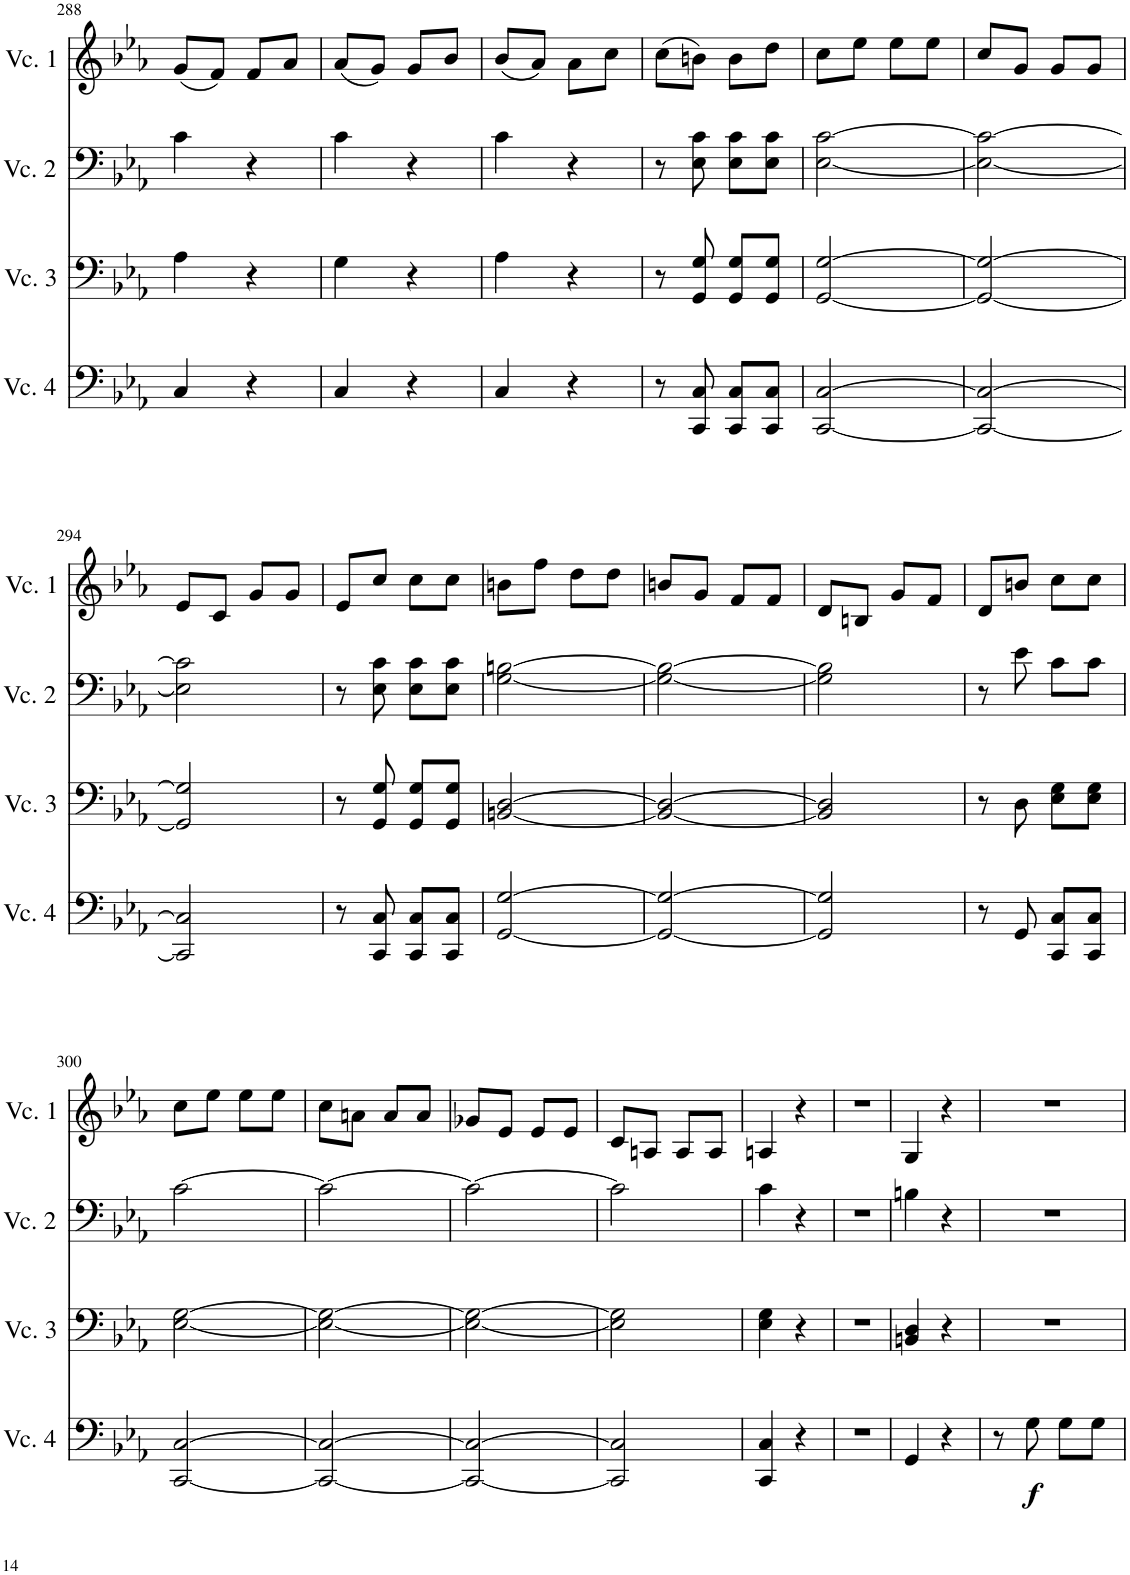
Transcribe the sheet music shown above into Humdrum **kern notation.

**kern	**dynam	**kern	**kern	**kern
*part4	*part4	*part3	*part2	*part1
*staff4	*staff4	*staff3	*staff2	*staff1
*I"Cello 4	*	*I"Cello 3	*I"Cello 2	*I"Cello 1
!!LO:PB:g=z
*clefF4	*	*clefF4	*clefF4	*clefG2
*k[b-e-a-]	*	*k[b-e-a-]	*k[b-e-a-]	*k[b-e-a-]
*M2/4	*	*M2/4	*M2/4	*M2/4
=288	=288	=288	=288	=288
4C/	.	4A-\	4c\	(8g/L
.	.	.	.	8f/J)
4r	.	4r	4r	8f/L
.	.	.	.	8a-/J
=289	=289	=289	=289	=289
4C/	.	4G\	4c\	(8a-/L
.	.	.	.	8g/J)
4r	.	4r	4r	8g/L
.	.	.	.	8b-/J
=290	=290	=290	=290	=290
4C/	.	4A-\	4c\	(8b-/L
.	.	.	.	8a-/J)
4r	.	4r	4r	8a-\L
.	.	.	.	8cc\J
=291	=291	=291	=291	=291
8r	.	8r	8r	(8cc\L
8CC/ 8C/	.	8GG/ 8G/	8E-\ 8c\	8bn\J)
8CC/ 8C/L	.	8GG/ 8G/L	8E-\ 8c\L	8b\L
8CC/ 8C/J	.	8GG/ 8G/J	8E-\ 8c\J	8dd\J
=292	=292	=292	=292	=292
[2CC/ [2C/	.	[2GG/ [2G/	[2E-\ [2c\	8cc\L
.	.	.	.	8ee-\J
.	.	.	.	8ee-\L
.	.	.	.	8ee-\J
=293	=293	=293	=293	=293
2CC/_ 2C/_	.	2GG/_ 2G/_	2E-\_ 2c\_	8cc/L
.	.	.	.	8g/J
.	.	.	.	8g/L
.	.	.	.	8g/J
!!LO:LB:g=z
=294	=294	=294	=294	=294
2CC/] 2C/]	.	2GG/] 2G/]	2E-\] 2c\]	8e-/L
.	.	.	.	8c/J
.	.	.	.	8g/L
.	.	.	.	8g/J
=295	=295	=295	=295	=295
8r	.	8r	8r	8e-/L
8CC/ 8C/	.	8GG/ 8G/	8E-\ 8c\	8cc/J
8CC/ 8C/L	.	8GG/ 8G/L	8E-\ 8c\L	8cc\L
8CC/ 8C/J	.	8GG/ 8G/J	8E-\ 8c\J	8cc\J
=296	=296	=296	=296	=296
[2GG/ [2G/	.	[2BBn/ [2D/	[2G\ [2Bn\	8bn\L
.	.	.	.	8ff\J
.	.	.	.	8dd\L
.	.	.	.	8dd\J
=297	=297	=297	=297	=297
2GG/_ 2G/_	.	2BB/_ 2D/_	2G\_ 2B\_	8bn/L
.	.	.	.	8g/J
.	.	.	.	8f/L
.	.	.	.	8f/J
=298	=298	=298	=298	=298
2GG/] 2G/]	.	2BB/] 2D/]	2G\] 2B\]	8d/L
.	.	.	.	8Bn/J
.	.	.	.	8g/L
.	.	.	.	8f/J
=299	=299	=299	=299	=299
8r	.	8r	8r	8d/L
8GG/	.	8D\	8e-\	8bn/J
8CC/ 8C/L	.	8E-\ 8G\L	8c\L	8cc\L
8CC/ 8C/J	.	8E-\ 8G\J	8c\J	8cc\J
!!LO:LB:g=z
=300	=300	=300	=300	=300
[2CC/ [2C/	.	[2E-\ [2G\	[2c\	8cc\L
.	.	.	.	8ee-\J
.	.	.	.	8ee-\L
.	.	.	.	8ee-\J
=301	=301	=301	=301	=301
2CC/_ 2C/_	.	2E-\_ 2G\_	2c\_	8cc\L
.	.	.	.	8an\J
.	.	.	.	8a/L
.	.	.	.	8a/J
=302	=302	=302	=302	=302
2CC/_ 2C/_	.	2E-\_ 2G\_	2c\_	8g-X/L
.	.	.	.	8e-/J
.	.	.	.	8e-/L
.	.	.	.	8e-/J
=303	=303	=303	=303	=303
2CC/] 2C/]	.	2E-\] 2G\]	2c\]	8c/L
.	.	.	.	8An/J
.	.	.	.	8A/L
.	.	.	.	8A/J
=304	=304	=304	=304	=304
4CC/ 4C/	.	4E-\ 4G\	4c\	4An/
4r	.	4r	4r	4r
=305	=305	=305	=305	=305
2r	.	2r	2r	2r
=306	=306	=306	=306	=306
4GG/	.	4BBn/ 4D/	4Bn\	4G/
4r	.	4r	4r	4r
=307	=307	=307	=307	=307
8r	.	2r	2r	2r
!	!LO:DY:b	!	!	!
8G\	f	.	.	.
8G\L	.	.	.	.
8G\J	.	.	.	.
=	=	=	=	=
*-	*-	*-	*-	*-
